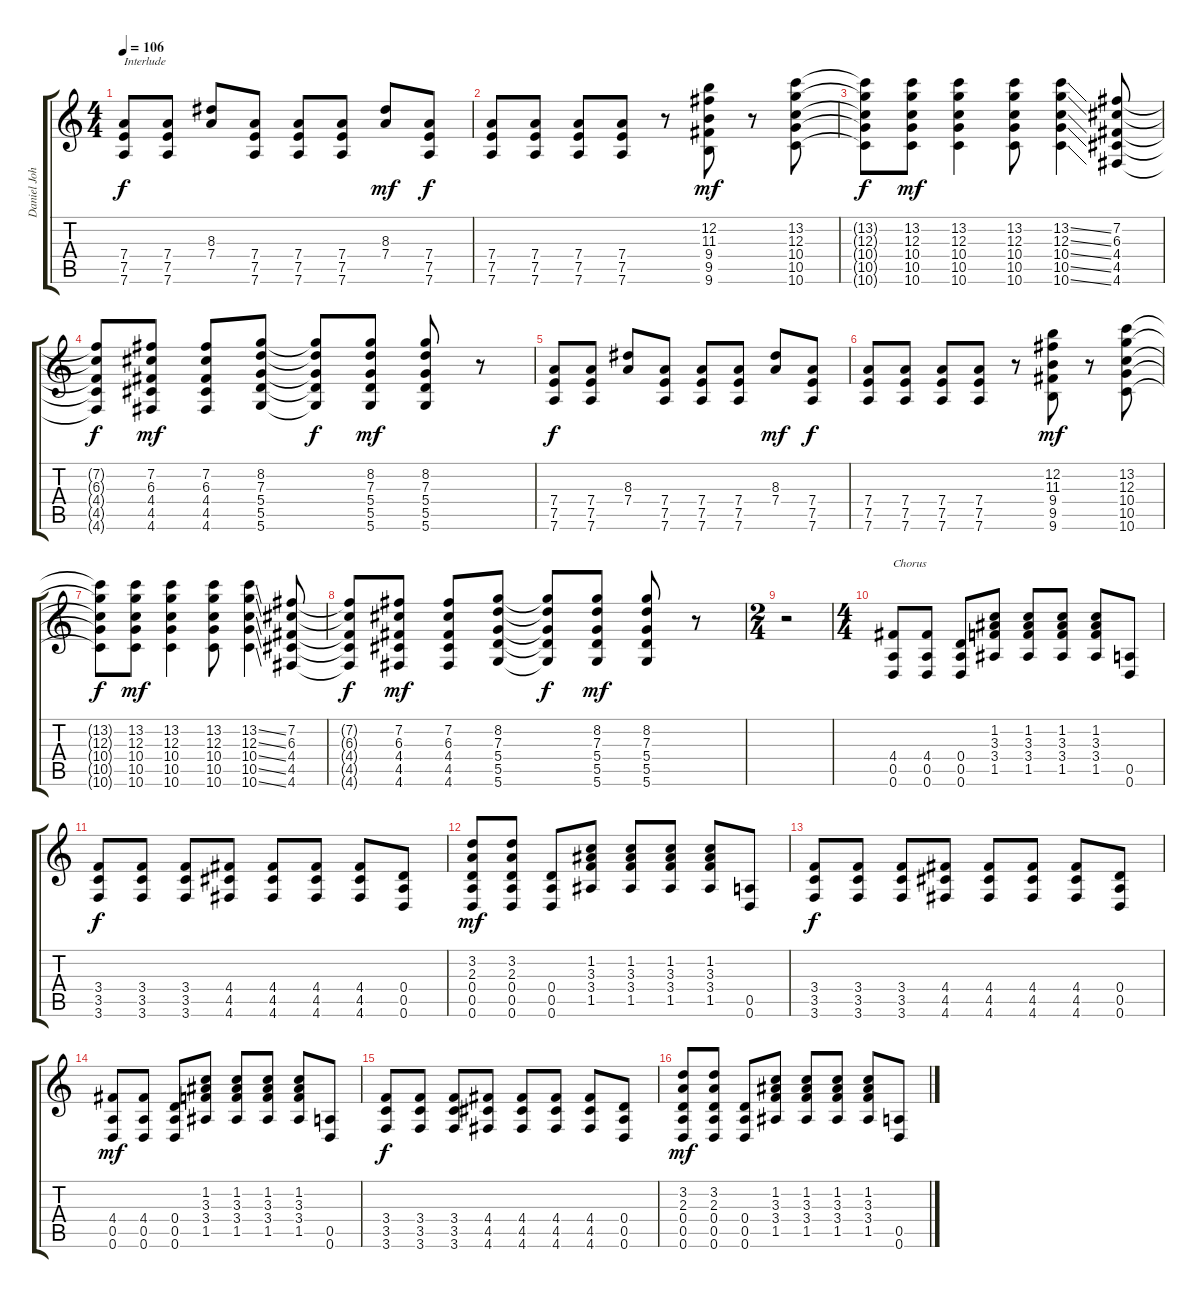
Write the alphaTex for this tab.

\track ("Daniel Johns (Gtr2)" "Daniel Joh") {instrument distortionguitar}
\staff {score tabs}
\tuning (E4 B3 G3 D3 A2 D2) {hide}
\ts (4 4)
\tempo 106
\clef g2
\ks c
(7.4 7.5 7.6).8{txt "Interlude" dy f} (7.4 7.5 7.6).8 (8.3 7.4).8 (7.4 7.5 7.6).8 (7.4 7.5 7.6).8 (7.4 7.5 7.6).8 (8.3 7.4).8{dy mf} (7.4 7.5 7.6).8{dy f} |
(7.4 7.5 7.6).8 (7.4 7.5 7.6).8 (7.4 7.5 7.6).8 (7.4 7.5 7.6).8 r.8 (12.2 11.3 9.4 9.5 9.6).8{dy mf} r.8 (13.2 12.3 10.4 10.5 10.6).8 |
(13.2{t} 12.3{t} 10.4{t} 10.5{t} 10.6{t}).8{dy f} (13.2 12.3 10.4 10.5 10.6).8{dy mf} (13.2 12.3 10.4 10.5 10.6).4 (13.2 12.3 10.4 10.5 10.6).8 (13.2{ss} 12.3{ss} 10.4{ss} 10.5{ss} 10.6{ss}).4 (7.2 6.3 4.4 4.5 4.6).8 |
(7.2{t} 6.3{t} 4.4{t} 4.5{t} 4.6{t}).8{dy f} (7.2 6.3 4.4 4.5 4.6).8{dy mf} (7.2 6.3 4.4 4.5 4.6).8 (8.2 7.3 5.4 5.5 5.6).8 (8.2{t} 7.3{t} 5.4{t} 5.5{t} 5.6{t}).8{dy f} (8.2 7.3 5.4 5.5 5.6).8{dy mf} (8.2 7.3 5.4 5.5 5.6).8 r.8 |
(7.4 7.5 7.6).8{dy f} (7.4 7.5 7.6).8 (8.3 7.4).8 (7.4 7.5 7.6).8 (7.4 7.5 7.6).8 (7.4 7.5 7.6).8 (8.3 7.4).8{dy mf} (7.4 7.5 7.6).8{dy f} |
(7.4 7.5 7.6).8 (7.4 7.5 7.6).8 (7.4 7.5 7.6).8 (7.4 7.5 7.6).8 r.8 (12.2 11.3 9.4 9.5 9.6).8{dy mf} r.8 (13.2 12.3 10.4 10.5 10.6).8 |
(13.2{t} 12.3{t} 10.4{t} 10.5{t} 10.6{t}).8{dy f} (13.2 12.3 10.4 10.5 10.6).8{dy mf} (13.2 12.3 10.4 10.5 10.6).4 (13.2 12.3 10.4 10.5 10.6).8 (13.2{ss} 12.3{ss} 10.4{ss} 10.5{ss} 10.6{ss}).4 (7.2 6.3 4.4 4.5 4.6).8 |
(7.2{t} 6.3{t} 4.4{t} 4.5{t} 4.6{t}).8{dy f} (7.2 6.3 4.4 4.5 4.6).8{dy mf} (7.2 6.3 4.4 4.5 4.6).8 (8.2 7.3 5.4 5.5 5.6).8 (8.2{t} 7.3{t} 5.4{t} 5.5{t} 5.6{t}).8{dy f} (8.2 7.3 5.4 5.5 5.6).8{dy mf} (8.2 7.3 5.4 5.5 5.6).8 r.8 |
\ts (2 4)
r.2 |
\ts (4 4)
(4.4 0.5 0.6).8{txt "Chorus"} (4.4 0.5 0.6).8 (0.4 0.5 0.6).8 (1.2 3.3 3.4 1.5).8 (1.2 3.3 3.4 1.5).8 (1.2 3.3 3.4 1.5).8 (1.2 3.3 3.4 1.5).8 (0.5 0.6).8 |
(3.4 3.5 3.6).8{dy f} (3.4 3.5 3.6).8 (3.4 3.5 3.6).8 (4.4 4.5 4.6).8 (4.4 4.5 4.6).8 (4.4 4.5 4.6).8 (4.4 4.5 4.6).8 (0.4 0.5 0.6).8 |
(3.2 2.3 0.4 0.5 0.6).8{dy mf} (3.2 2.3 0.4 0.5 0.6).8 (0.4 0.5 0.6).8 (1.2 3.3 3.4 1.5).8 (1.2 3.3 3.4 1.5).8 (1.2 3.3 3.4 1.5).8 (1.2 3.3 3.4 1.5).8 (0.5 0.6).8 |
(3.4 3.5 3.6).8{dy f} (3.4 3.5 3.6).8 (3.4 3.5 3.6).8 (4.4 4.5 4.6).8 (4.4 4.5 4.6).8 (4.4 4.5 4.6).8 (4.4 4.5 4.6).8 (0.4 0.5 0.6).8 |
(4.4 0.5 0.6).8{dy mf} (4.4 0.5 0.6).8 (0.4 0.5 0.6).8 (1.2 3.3 3.4 1.5).8 (1.2 3.3 3.4 1.5).8 (1.2 3.3 3.4 1.5).8 (1.2 3.3 3.4 1.5).8 (0.5 0.6).8 |
(3.4 3.5 3.6).8{dy f} (3.4 3.5 3.6).8 (3.4 3.5 3.6).8 (4.4 4.5 4.6).8 (4.4 4.5 4.6).8 (4.4 4.5 4.6).8 (4.4 4.5 4.6).8 (0.4 0.5 0.6).8 |
(3.2 2.3 0.4 0.5 0.6).8{dy mf} (3.2 2.3 0.4 0.5 0.6).8 (0.4 0.5 0.6).8 (1.2 3.3 3.4 1.5).8 (1.2 3.3 3.4 1.5).8 (1.2 3.3 3.4 1.5).8 (1.2 3.3 3.4 1.5).8 (0.5 0.6).8
